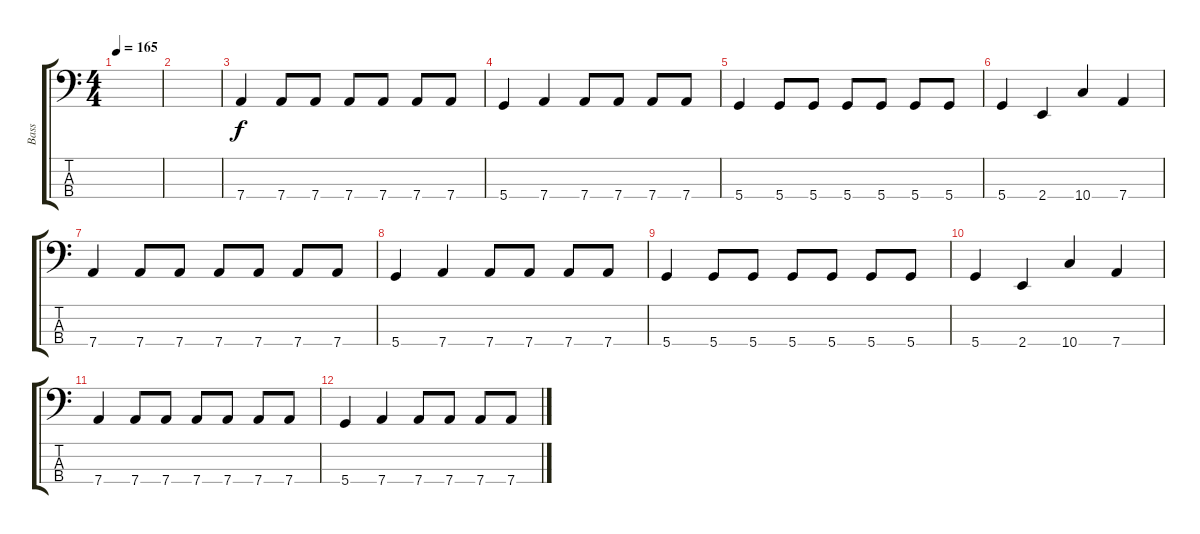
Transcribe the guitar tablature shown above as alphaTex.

\track ("Bass" "Bass") {instrument electricbassfinger}
\staff {score tabs}
\tuning (G2 D2 A1 D1) {hide}
\ts (4 4)
\tempo 165
\clef f4
\ks c
|
|
7.4.4 7.4.8 7.4.8 7.4.8 7.4.8 7.4.8 7.4.8 |
5.4.4 7.4.4 7.4.8 7.4.8 7.4.8 7.4.8 |
5.4.4 5.4.8 5.4.8 5.4.8 5.4.8 5.4.8 5.4.8 |
5.4.4 2.4.4 10.4.4 7.4.4 |
7.4.4 7.4.8 7.4.8 7.4.8 7.4.8 7.4.8 7.4.8 |
5.4.4 7.4.4 7.4.8 7.4.8 7.4.8 7.4.8 |
5.4.4 5.4.8 5.4.8 5.4.8 5.4.8 5.4.8 5.4.8 |
5.4.4 2.4.4 10.4.4 7.4.4 |
7.4.4 7.4.8 7.4.8 7.4.8 7.4.8 7.4.8 7.4.8 |
5.4.4 7.4.4 7.4.8 7.4.8 7.4.8 7.4.8
